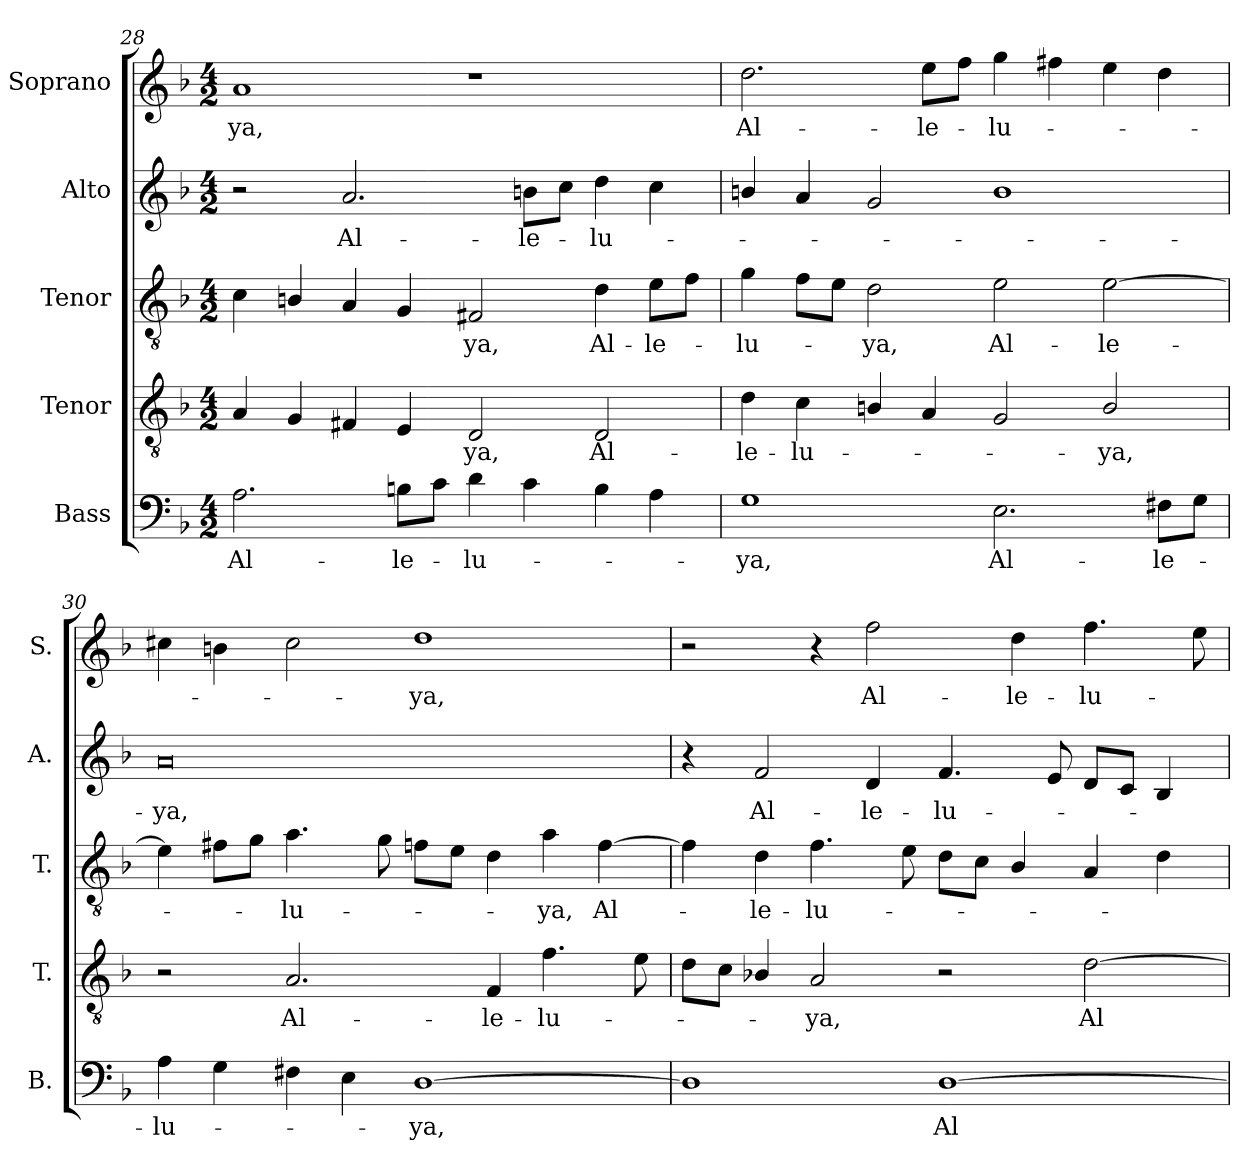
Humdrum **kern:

**kern	**text	**kern	**text	**kern	**text	**kern	**text	**kern	**text
*part5	*part5	*part4	*part4	*part3	*part3	*part2	*part2	*part1	*part1
*staff5	*staff5	*staff4	*staff4	*staff3	*staff3	*staff2	*staff2	*staff1	*staff1
*I"Bass	*	*I"Tenor	*	*I"Tenor	*	*I"Alto	*	*I"Soprano	*
*I'B.	*	*I'T.	*	*I'T.	*	*I'A.	*	*I'S.	*
*clefF4	*	*clefGv2	*	*clefGv2	*	*clefG2	*	*clefG2	*
*	*	*ITrd7c12	*	*ITrd7c12	*	*	*	*	*
*k[b-]	*	*k[b-]	*	*k[b-]	*	*k[b-]	*	*k[b-]	*
*F:	*	*F:	*	*F:	*	*F:	*	*F:	*
*M4/2	*	*M4/2	*	*M4/2	*	*M4/2	*	*M4/2	*
=28	=28	=28	=28	=28	=28	=28	=28	=28	=28
!	!LO:LY:b:color=#000000	!	!	!	!	!	!	!	!
!	!	!	!	!	!	!	!	!	!LO:LY:b:color=#000000
2.Ai\	Al-	4AAi/	.	4Ci\	.	2r	.	1ai	-ya,
.	.	4GGi/	.	4BBni/	.	.	.	.	.
!	!	!	!	!	!	!	!LO:LY:b:color=#000000	!	!
.	.	4FF#Xi/	.	4AAi/	.	2.ai/	Al-	.	.
!	!LO:LY:b:color=#000000	!	!	!	!	!	!	!	!
8Bni\L	-le-	4EEi/	.	4GGi/	.	.	.	.	.
8ci\J	.	.	.	.	.	.	.	.	.
!	!LO:LY:b:color=#000000	!	!	!	!	!	!	!	!
!	!	!	!LO:LY:b:color=#000000	!	!	!	!	!	!
!	!	!	!	!	!LO:LY:b:color=#000000	!	!	!	!
4di\	-lu-	2DDi/	-ya,	2FF#Xi/	-ya,	.	.	1r	.
!	!	!	!	!	!	!	!LO:LY:b:color=#000000	!	!
4ci\	.	.	.	.	.	8bni\L	-le-	.	.
.	.	.	.	.	.	8cci\J	.	.	.
!	!	!	!LO:LY:b:color=#000000	!	!	!	!	!	!
!	!	!	!	!	!LO:LY:b:color=#000000	!	!	!	!
!	!	!	!	!	!	!	!LO:LY:b:color=#000000	!	!
4Bi\	.	2DDi/	Al-	4Di\	Al-	4ddi\	-lu-	.	.
!	!	!	!	!	!LO:LY:b:color=#000000	!	!	!	!
4Ai\	.	.	.	8Ei\L	-le-	4cci\	.	.	.
.	.	.	.	8Fi\J	.	.	.	.	.
!!LO:LB:g=z
=29	=29	=29	=29	=29	=29	=29	=29	=29	=29
!	!LO:LY:b:color=#000000	!	!	!	!	!	!	!	!
!	!	!	!LO:LY:b:color=#000000	!	!	!	!	!	!
!	!	!	!	!	!LO:LY:b:color=#000000	!	!	!	!
!	!	!	!	!	!	!	!	!	!LO:LY:b:color=#000000
1Gi	-ya,	4Di\	-le-	4Gi\	-lu-	4bni/	.	2.ddi\	Al-
!	!	!	!LO:LY:b:color=#000000	!	!	!	!	!	!
.	.	4Ci\	-lu-	8Fi\L	.	4ai/	.	.	.
.	.	.	.	8Ei\J	.	.	.	.	.
!	!	!	!	!	!LO:LY:b:color=#000000	!	!	!	!
.	.	4BBni/	.	2Di\	-ya,	2gi/	.	.	.
!	!	!	!	!	!	!	!	!	!LO:LY:b:color=#000000
.	.	4AAi/	.	.	.	.	.	8eei\L	-le-
.	.	.	.	.	.	.	.	8ffi\J	.
!	!LO:LY:b:color=#000000	!	!	!	!	!	!	!	!
!	!	!	!	!	!LO:LY:b:color=#000000	!	!	!	!
!	!	!	!	!	!	!	!	!	!LO:LY:b:color=#000000
2.Ei\	Al-	2GGi/	.	2Ei\	Al-	1bi	.	4ggi\	-lu-
.	.	.	.	.	.	.	.	4ff#Xi\	.
!	!	!	!LO:LY:b:color=#000000	!	!	!	!	!	!
!	!	!	!	!	!LO:LY:b:color=#000000	!	!	!	!
.	.	2BBi/	-ya,	[2Ei\	-le-	.	.	4eei\	.
!	!LO:LY:b:color=#000000	!	!	!	!	!	!	!	!
8F#Xi\L	-le-	.	.	.	.	.	.	4ddi\	.
8Gi\J	.	.	.	.	.	.	.	.	.
=30	=30	=30	=30	=30	=30	=30	=30	=30	=30
!	!LO:LY:b:color=#000000	!	!	!	!	!	!	!	!
!	!	!	!	!	!	!	!LO:LY:b:color=#000000	!	!
4Ai\	-lu-	2r	.	4Ei\]	.	0ai	-ya,	4cc#Xi\	.
4Gi\	.	.	.	8F#Xi\L	.	.	.	4bni\	.
.	.	.	.	8Gi\J	.	.	.	.	.
!	!	!	!LO:LY:b:color=#000000	!	!	!	!	!	!
!	!	!	!	!	!LO:LY:b:color=#000000	!	!	!	!
4F#Xi\	.	2.AAi/	Al-	4.Ai\	-lu-	.	.	2cc#i\	.
4Ei\	.	.	.	.	.	.	.	.	.
.	.	.	.	8Gi\	.	.	.	.	.
!	!LO:LY:b:color=#000000	!	!	!	!	!	!	!	!
!	!	!	!	!	!	!	!	!	!LO:LY:b:color=#000000
[1Di	-ya,	.	.	8Fni\L	.	.	.	1ddi	-ya,
.	.	.	.	8Ei\J	.	.	.	.	.
!	!	!	!LO:LY:b:color=#000000	!	!	!	!	!	!
.	.	4FFi/	-le-	4Di\	.	.	.	.	.
!	!	!	!LO:LY:b:color=#000000	!	!	!	!	!	!
!	!	!	!	!	!LO:LY:b:color=#000000	!	!	!	!
.	.	4.Fi\	-lu-	4Ai\	-ya,	.	.	.	.
!	!	!	!	!	!LO:LY:b:color=#000000	!	!	!	!
.	.	.	.	[4Fi\	Al-	.	.	.	.
.	.	8Ei\	.	.	.	.	.	.	.
=31	=31	=31	=31	=31	=31	=31	=31	=31	=31
1Di]	.	8Di\L	.	4Fi\]	.	4r	.	2r	.
.	.	8Ci\J	.	.	.	.	.	.	.
!	!	!	!	!	!LO:LY:b:color=#000000	!	!	!	!
!	!	!	!	!	!	!	!LO:LY:b:color=#000000	!	!
.	.	4BB-Xi/	.	4Di\	-le-	2fi/	Al-	.	.
!	!	!	!LO:LY:b:color=#000000	!	!	!	!	!	!
!	!	!	!	!	!LO:LY:b:color=#000000	!	!	!	!
.	.	2AAi/	-ya,	4.Fi\	-lu-	.	.	4r	.
!	!	!	!	!	!	!	!LO:LY:b:color=#000000	!	!
!	!	!	!	!	!	!	!	!	!LO:LY:b:color=#000000
.	.	.	.	.	.	4di/	-le-	2ffi\	Al-
.	.	.	.	8Ei\	.	.	.	.	.
!	!LO:LY:b:color=#000000	!	!	!	!	!	!	!	!
!	!	!	!	!	!	!	!LO:LY:b:color=#000000	!	!
[1Di	Al-	2r	.	8Di\L	.	4.fi/	-lu-	.	.
.	.	.	.	8Ci\J	.	.	.	.	.
!	!	!	!	!	!	!	!	!	!LO:LY:b:color=#000000
.	.	.	.	4BB-i/	.	.	.	4ddi\	-le-
.	.	.	.	.	.	8ei/	.	.	.
!	!	!	!LO:LY:b:color=#000000	!	!	!	!	!	!
!	!	!	!	!	!	!	!	!	!LO:LY:b:color=#000000
.	.	[2Di\	Al-	4AAi/	.	8di/L	.	4.ffi\	-lu-
.	.	.	.	.	.	8ci/J	.	.	.
.	.	.	.	4Di\	.	4B-i/	.	.	.
.	.	.	.	.	.	.	.	8eei\	.
=	=	=	=	=	=	=	=	=	=
*-	*-	*-	*-	*-	*-	*-	*-	*-	*-
